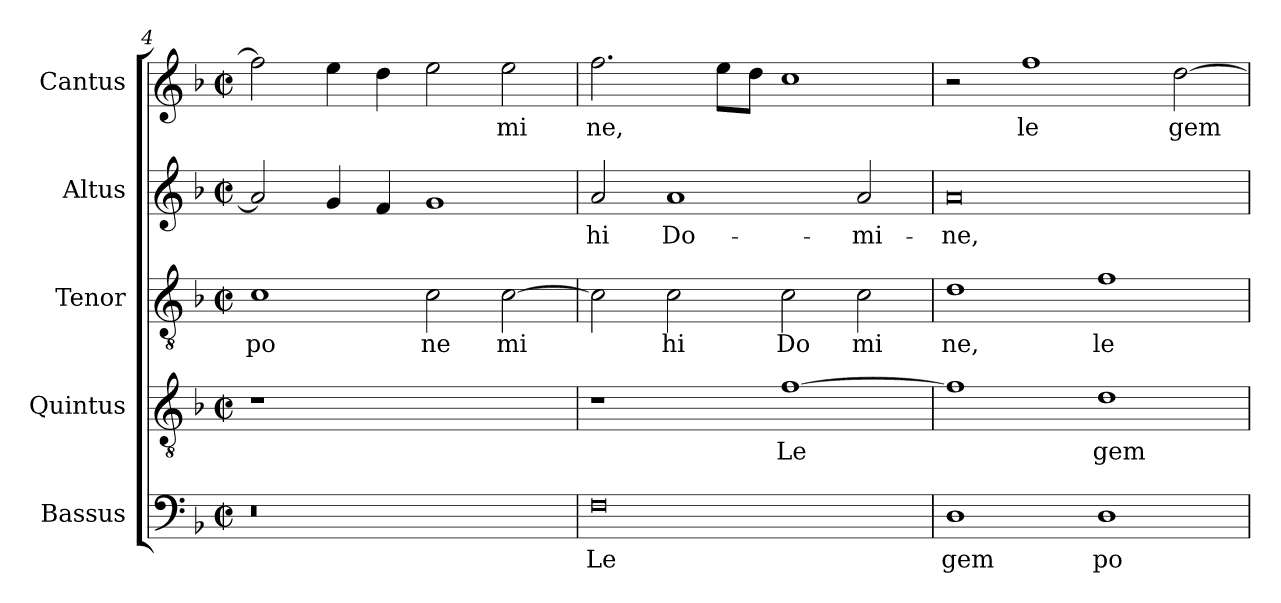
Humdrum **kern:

**kern	**text	**kern	**text	**kern	**text	**kern	**text	**kern	**text
*part5	*part5	*part4	*part4	*part3	*part3	*part2	*part2	*part1	*part1
*staff5	*staff5	*staff4	*staff4	*staff3	*staff3	*staff2	*staff2	*staff1	*staff1
*I"Bassus	*	*I"Quintus	*	*I"Tenor	*	*I"Altus	*	*I"Cantus	*
*clefF4	*	*clefGv2	*	*clefGv2	*	*clefG2	*	*clefG2	*
*k[b-]	*	*k[b-]	*	*k[b-]	*	*k[b-]	*	*k[b-]	*
*F:	*	*F:	*	*F:	*	*F:	*	*F:	*
*M2/2	*	*M2/2	*	*M2/2	*	*M2/2	*	*M2/2	*
*met(c|)	*	*met(c|)	*	*met(c|)	*	*met(c|)	*	*met(c|)	*
=4	=4	=4	=4	=4	=4	=4	=4	=4	=4
!	!	!	!	!	!LO:LY:b:cj	!	!LO:LY:b:cj	!	!LO:LY:b:cj
0r	.	1r	.	1c	po	2a/]	--	2ff\]	.
!	!	!	!	!	!	!	!LO:LY:b:cj	!	!LO:LY:b:cj
.	.	.	.	.	.	4g/	--	4ee\	.
!	!	!	!	!	!	!	!LO:LY:b:cj	!	!LO:LY:b:cj
.	.	.	.	.	.	4f/	--	4dd\	.
!	!	!	!	!	!LO:LY:b:cj	!	!LO:LY:b:cj	!	!LO:LY:b:cj
.	.	1ryy	.	2c\	ne	1g	--	2ee\	.
!	!	!	!	!	!LO:LY:b:cj	!	!	!	!LO:LY:b:cj
.	.	.	.	[>2c\	mi	.	.	2ee\	mi
=5	=5	=5	=5	=5	=5	=5	=5	=5	=5
!	!LO:LY:b:cj	!	!	!	!LO:LY:b:cj	!	!LO:LY:b:cj	!	!LO:LY:b:cj
0F	Le	1r	.	2c\]	.	2a/	-hi	2.ff\	ne,
!	!	!	!	!	!LO:LY:b:cj	!	!LO:LY:b:cj	!	!
.	.	.	.	2c\	hi	1a	Do-	.	.
!	!	!	!	!	!	!	!	!	!LO:LY:b:cj
.	.	.	.	.	.	.	.	8ee\L	.
!	!	!	!	!	!	!	!	!	!LO:LY:b:cj
.	.	.	.	.	.	.	.	8dd\J	.
!	!	!	!LO:LY:b:cj	!	!LO:LY:b:cj	!	!	!	!LO:LY:b:cj
.	.	[<1f	Le	2c\	Do	.	.	1cc	.
!	!	!	!	!	!LO:LY:b:cj	!	!LO:LY:b:cj	!	!
.	.	.	.	2c\	mi	2a/	-mi-	.	.
!!LO:LB:g=z
=6	=6	=6	=6	=6	=6	=6	=6	=6	=6
!	!LO:LY:b:cj	!	!LO:LY:b:cj	!	!LO:LY:b:cj	!	!LO:LY:b:cj	!	!
1D	gem	1f]	.	1d	ne,	0a	-ne,	2r	.
!	!	!	!	!	!	!	!	!	!LO:LY:b:cj
.	.	.	.	.	.	.	.	1ff	le
!	!LO:LY:b:cj	!	!LO:LY:b:cj	!	!LO:LY:b:cj	!	!	!	!
1D	po	1d	gem	1f	le-	.	.	.	.
!	!	!	!	!	!	!	!	!	!LO:LY:b:cj
.	.	.	.	.	.	.	.	[>2dd\	gem
=	=	=	=	=	=	=	=	=	=
*-	*-	*-	*-	*-	*-	*-	*-	*-	*-
